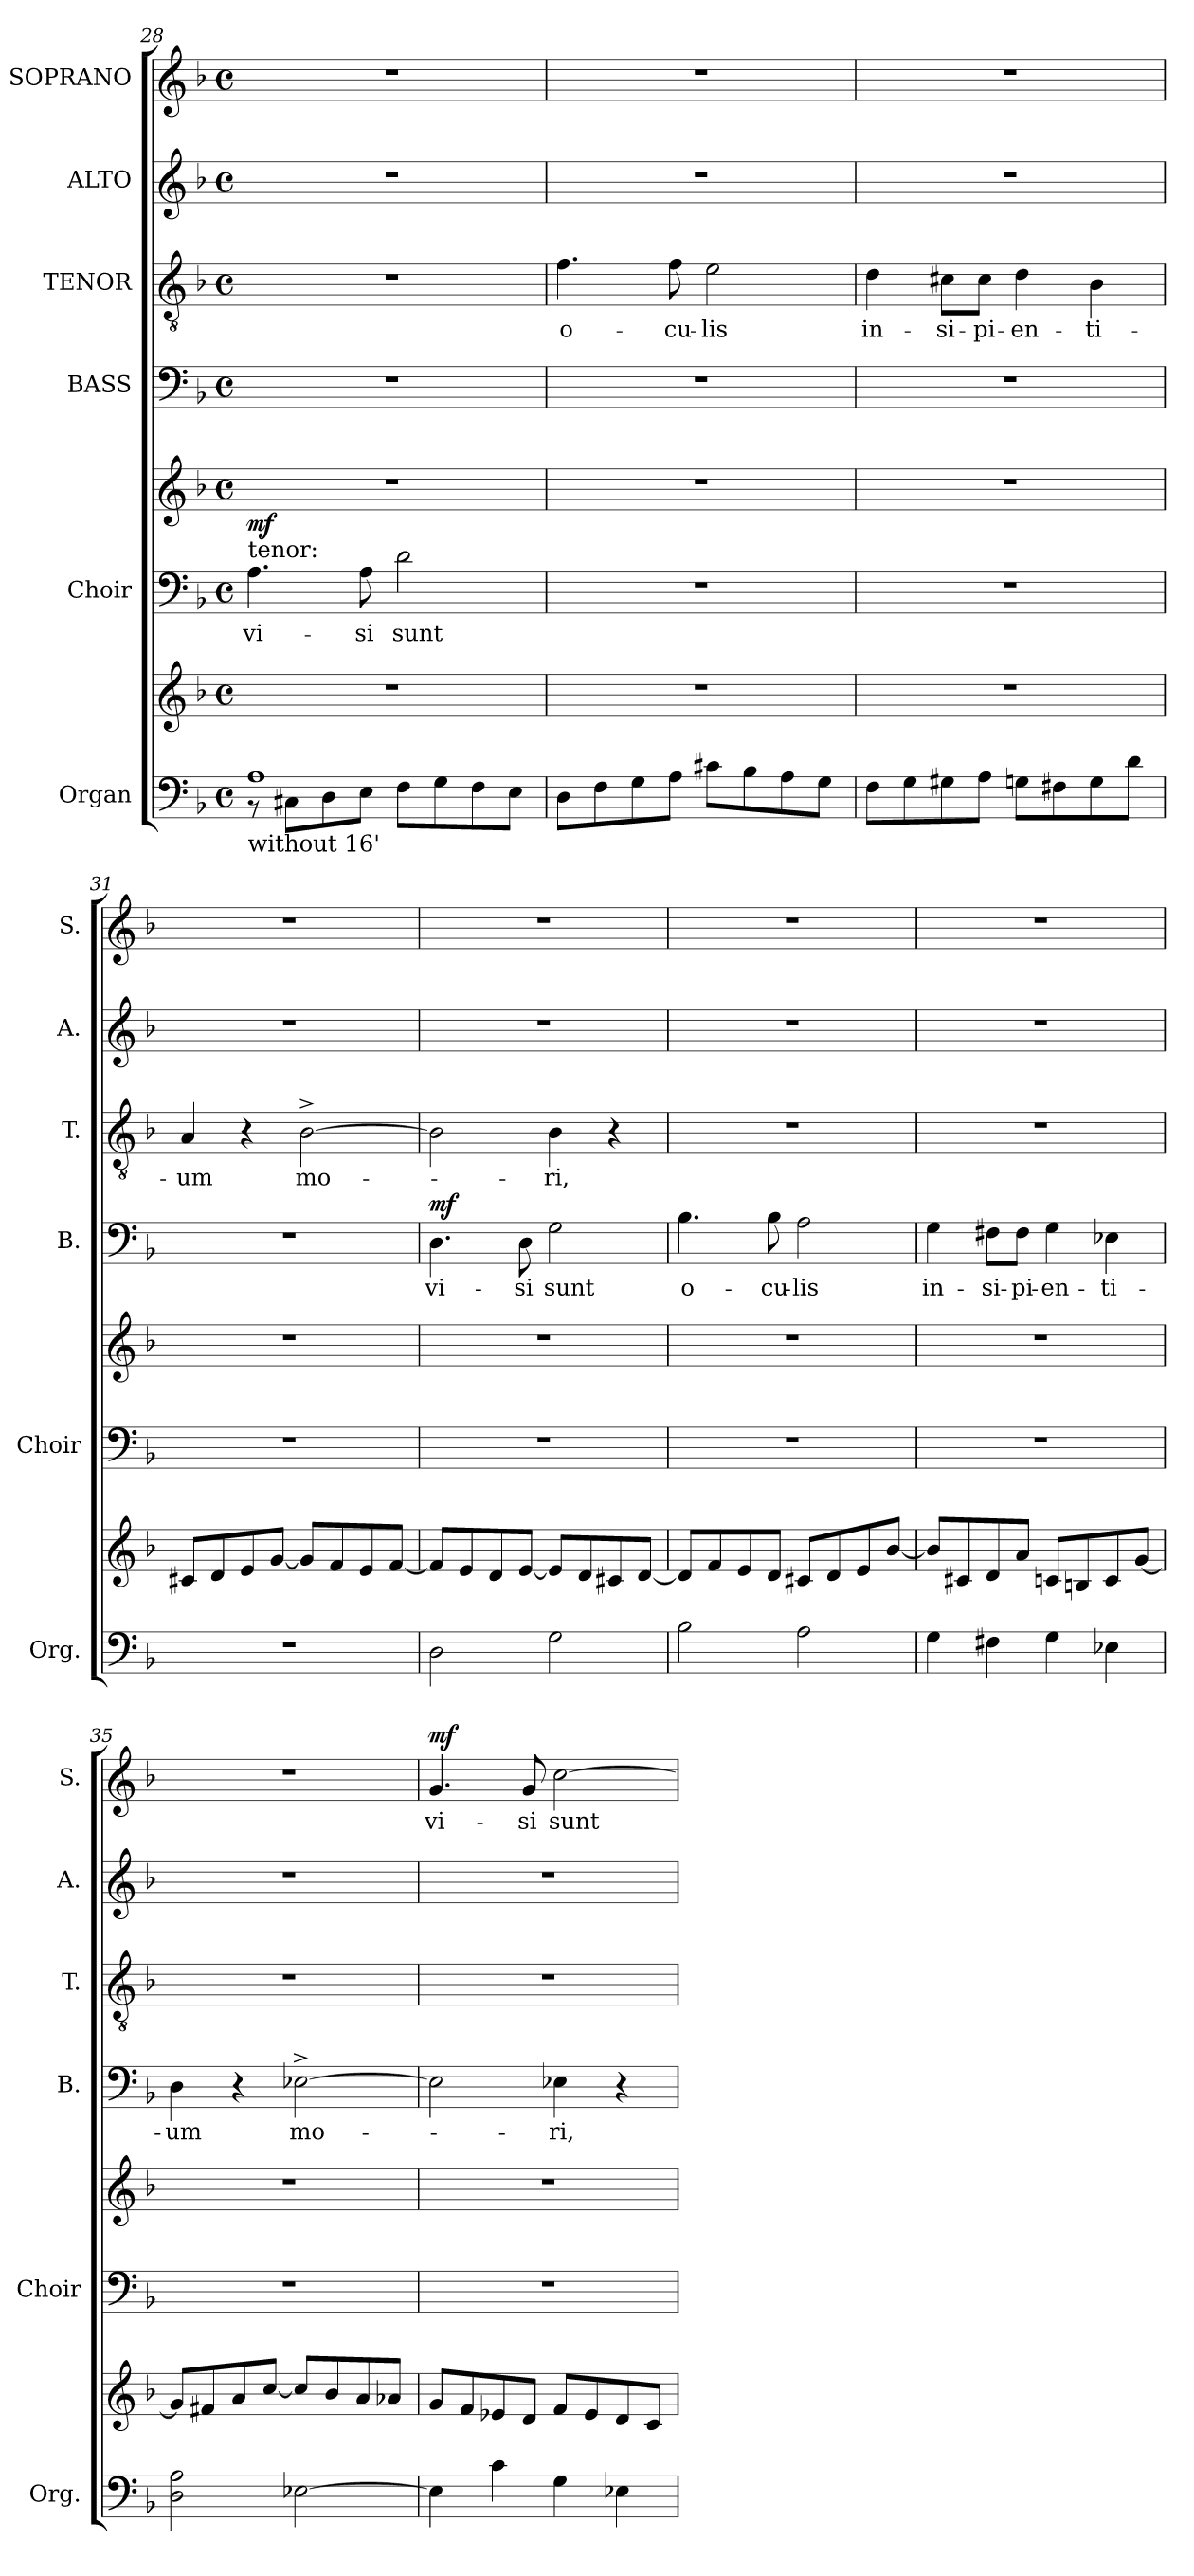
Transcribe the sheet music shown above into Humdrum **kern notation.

**kern	**kern	**kern	**text	**kern	**dynam	**kern	**text	**dynam	**kern	**text	**kern	**kern	**text	**dynam
*part6	*part6	*part5	*part5	*part5	*part5	*part4	*part4	*part4	*part3	*part3	*part2	*part1	*part1	*part1
*staff8	*staff7	*staff6	*staff6	*staff5	*staff5/6	*staff4	*staff4	*staff4	*staff3	*staff3	*staff2	*staff1	*staff1	*staff1
*I"Organ	*	*I"Choir	*	*	*	*I"BASS	*	*	*I"TENOR	*	*I"ALTO	*I"SOPRANO	*	*
*I'Org.	*	*I'Choir	*	*	*	*I'B.	*	*	*I'T.	*	*I'A.	*I'S.	*	*
*clefF4	*clefG2	*clefF4	*	*clefG2	*	*clefF4	*	*	*clefGv2	*	*clefG2	*clefG2	*	*
*	*	*	*	*	*	*	*	*	*ITrd7c12	*	*	*	*	*
*k[b-]	*k[b-]	*k[b-]	*	*k[b-]	*	*k[b-]	*	*	*k[b-]	*	*k[b-]	*k[b-]	*	*
*F:	*F:	*F:	*	*F:	*	*F:	*	*	*F:	*	*F:	*F:	*	*
*M4/4	*M4/4	*M4/4	*	*M4/4	*	*M4/4	*	*	*M4/4	*	*M4/4	*M4/4	*	*
*met(c)	*met(c)	*met(c)	*	*met(c)	*	*met(c)	*	*	*met(c)	*	*met(c)	*met(c)	*	*
=28	=28	=28	=28	=28	=28	=28	=28	=28	=28	=28	=28	=28	=28	=28
*^	*	*	*	*	*	*	*	*	*	*	*	*	*	*
!	!	!	!LO:TX:a:t=tenor&colon;	!	!	!	!	!	!	!	!	!	!	!	!
!LO:TX:b:t=without 16'	!	!	!	!	!	!	!	!	!	!	!	!	!	!	!
!	!	!	!	!LO:LY:b:color=#000000	!	!	!	!	!	!	!	!	!	!	!
1Ai	8r	1r	4.Ai\	vi-	1r	mf	1r	.	.	1r	.	1r	1r	.	.
.	8C#Xi\L	.	.	.	.	.	.	.	.	.	.	.	.	.	.
.	8Di\	.	.	.	.	.	.	.	.	.	.	.	.	.	.
!	!	!	!	!LO:LY:b:color=#000000	!	!	!	!	!	!	!	!	!	!	!
.	8Ei\J	.	8Ai\	-si	.	.	.	.	.	.	.	.	.	.	.
!	!	!	!	!LO:LY:b:color=#000000	!	!	!	!	!	!	!	!	!	!	!
.	8Fi\L	.	2di\	sunt	.	.	.	.	.	.	.	.	.	.	.
.	8Gi\	.	.	.	.	.	.	.	.	.	.	.	.	.	.
.	8Fi\	.	.	.	.	.	.	.	.	.	.	.	.	.	.
.	8Ei\J	.	.	.	.	.	.	.	.	.	.	.	.	.	.
*v	*v	*	*	*	*	*	*	*	*	*	*	*	*	*	*
!!LO:PB:g=z
=29	=29	=29	=29	=29	=29	=29	=29	=29	=29	=29	=29	=29	=29	=29
*^	*	*	*	*	*	*	*	*	*	*	*	*	*	*
!	!	!	!	!	!	!	!	!	!	!	!LO:LY:b:color=#000000	!	!	!	!
*v	*v	*	*	*	*	*	*	*	*	*	*	*	*	*	*
8Di\L	1r	1r	.	1r	.	1r	.	.	4.Fi\	o-	1r	1r	.	.
8Fi\	.	.	.	.	.	.	.	.	.	.	.	.	.	.
8Gi\	.	.	.	.	.	.	.	.	.	.	.	.	.	.
!	!	!	!	!	!	!	!	!	!	!LO:LY:b:color=#000000	!	!	!	!
8Ai\J	.	.	.	.	.	.	.	.	8Fi\	-cu-	.	.	.	.
!	!	!	!	!	!	!	!	!	!	!LO:LY:b:color=#000000	!	!	!	!
8c#Xi\L	.	.	.	.	.	.	.	.	2Ei\	-lis	.	.	.	.
8B-i\	.	.	.	.	.	.	.	.	.	.	.	.	.	.
8Ai\	.	.	.	.	.	.	.	.	.	.	.	.	.	.
8Gi\J	.	.	.	.	.	.	.	.	.	.	.	.	.	.
=30	=30	=30	=30	=30	=30	=30	=30	=30	=30	=30	=30	=30	=30	=30
!	!	!	!	!	!	!	!	!	!	!LO:LY:b:color=#000000	!	!	!	!
8Fi\L	1r	1r	.	1r	.	1r	.	.	4Di\	in-	1r	1r	.	.
8Gi\	.	.	.	.	.	.	.	.	.	.	.	.	.	.
!	!	!	!	!	!	!	!	!	!	!LO:LY:b:color=#000000	!	!	!	!
8G#Xi\	.	.	.	.	.	.	.	.	8C#Xi\L	-si-	.	.	.	.
!	!	!	!	!	!	!	!	!	!	!LO:LY:b:color=#000000	!	!	!	!
8Ai\J	.	.	.	.	.	.	.	.	8C#i\J	-pi-	.	.	.	.
!	!	!	!	!	!	!	!	!	!	!LO:LY:b:color=#000000	!	!	!	!
8Gni\L	.	.	.	.	.	.	.	.	4Di\	-en-	.	.	.	.
8F#Xi\	.	.	.	.	.	.	.	.	.	.	.	.	.	.
!	!	!	!	!	!	!	!	!	!	!LO:LY:b:color=#000000	!	!	!	!
8Gi\	.	.	.	.	.	.	.	.	4BB-i\	-ti-	.	.	.	.
8di\J	.	.	.	.	.	.	.	.	.	.	.	.	.	.
=31	=31	=31	=31	=31	=31	=31	=31	=31	=31	=31	=31	=31	=31	=31
!	!	!	!	!	!	!	!	!	!	!LO:LY:b:color=#000000	!	!	!	!
1r	8c#Xi/L	1r	.	1r	.	1r	.	.	4AAi/	-um	1r	1r	.	.
.	8di/	.	.	.	.	.	.	.	.	.	.	.	.	.
.	8ei/	.	.	.	.	.	.	.	4r	.	.	.	.	.
.	[8gi/J	.	.	.	.	.	.	.	.	.	.	.	.	.
!	!	!	!	!	!	!	!	!	!	!LO:LY:b:color=#000000	!	!	!	!
.	8gi/L]	.	.	.	.	.	.	.	[2BB-^i\	mo-	.	.	.	.
.	8fi/	.	.	.	.	.	.	.	.	.	.	.	.	.
.	8ei/	.	.	.	.	.	.	.	.	.	.	.	.	.
.	[8fi/J	.	.	.	.	.	.	.	.	.	.	.	.	.
=32	=32	=32	=32	=32	=32	=32	=32	=32	=32	=32	=32	=32	=32	=32
!	!	!	!	!	!	!	!LO:LY:b:color=#000000	!	!	!	!	!	!	!
2Di\	8fi/L]	1r	.	1r	.	4.Di\	vi-	mf	2BB-i\]	.	1r	1r	.	.
.	8ei/	.	.	.	.	.	.	.	.	.	.	.	.	.
.	8di/	.	.	.	.	.	.	.	.	.	.	.	.	.
!	!	!	!	!	!	!	!LO:LY:b:color=#000000	!	!	!	!	!	!	!
.	[8ei/J	.	.	.	.	8Di\	-si	.	.	.	.	.	.	.
!	!	!	!	!	!	!	!LO:LY:b:color=#000000	!	!	!	!	!	!	!
!	!	!	!	!	!	!	!	!	!	!LO:LY:b:color=#000000	!	!	!	!
2Gi\	8ei/L]	.	.	.	.	2Gi\	sunt	.	4BB-i\	-ri,	.	.	.	.
.	8di/	.	.	.	.	.	.	.	.	.	.	.	.	.
.	8c#Xi/	.	.	.	.	.	.	.	4r	.	.	.	.	.
.	[8di/J	.	.	.	.	.	.	.	.	.	.	.	.	.
=33	=33	=33	=33	=33	=33	=33	=33	=33	=33	=33	=33	=33	=33	=33
!	!	!	!	!	!	!	!LO:LY:b:color=#000000	!	!	!	!	!	!	!
2B-i\	8di/L]	1r	.	1r	.	4.B-i\	o-	.	1r	.	1r	1r	.	.
.	8fi/	.	.	.	.	.	.	.	.	.	.	.	.	.
.	8ei/	.	.	.	.	.	.	.	.	.	.	.	.	.
!	!	!	!	!	!	!	!LO:LY:b:color=#000000	!	!	!	!	!	!	!
.	8di/J	.	.	.	.	8B-i\	-cu-	.	.	.	.	.	.	.
!	!	!	!	!	!	!	!LO:LY:b:color=#000000	!	!	!	!	!	!	!
2Ai\	8c#Xi/L	.	.	.	.	2Ai\	-lis	.	.	.	.	.	.	.
.	8di/	.	.	.	.	.	.	.	.	.	.	.	.	.
.	8ei/	.	.	.	.	.	.	.	.	.	.	.	.	.
.	[8b-i/J	.	.	.	.	.	.	.	.	.	.	.	.	.
=34	=34	=34	=34	=34	=34	=34	=34	=34	=34	=34	=34	=34	=34	=34
!	!	!	!	!	!	!	!LO:LY:b:color=#000000	!	!	!	!	!	!	!
4Gi\	8b-i/L]	1r	.	1r	.	4Gi\	in-	.	1r	.	1r	1r	.	.
.	8c#Xi/	.	.	.	.	.	.	.	.	.	.	.	.	.
!	!	!	!	!	!	!	!LO:LY:b:color=#000000	!	!	!	!	!	!	!
4F#Xi\	8di/	.	.	.	.	8F#Xi\L	-si-	.	.	.	.	.	.	.
!	!	!	!	!	!	!	!LO:LY:b:color=#000000	!	!	!	!	!	!	!
.	8ai/J	.	.	.	.	8F#i\J	-pi-	.	.	.	.	.	.	.
!	!	!	!	!	!	!	!LO:LY:b:color=#000000	!	!	!	!	!	!	!
4Gi\	8cni/L	.	.	.	.	4Gi\	-en-	.	.	.	.	.	.	.
.	8Bni/	.	.	.	.	.	.	.	.	.	.	.	.	.
!	!	!	!	!	!	!	!LO:LY:b:color=#000000	!	!	!	!	!	!	!
4E-Xi\	8ci/	.	.	.	.	4E-Xi\	-ti-	.	.	.	.	.	.	.
.	[8gi/J	.	.	.	.	.	.	.	.	.	.	.	.	.
!!LO:LB:g=z
=35	=35	=35	=35	=35	=35	=35	=35	=35	=35	=35	=35	=35	=35	=35
!	!	!	!	!	!	!	!LO:LY:b:color=#000000	!	!	!	!	!	!	!
2Di\ 2Ai	8gi/L]	1r	.	1r	.	4Di\	-um	.	1r	.	1r	1r	.	.
.	8f#Xi/	.	.	.	.	.	.	.	.	.	.	.	.	.
.	8ai/	.	.	.	.	4r	.	.	.	.	.	.	.	.
.	[8cci/J	.	.	.	.	.	.	.	.	.	.	.	.	.
!	!	!	!	!	!	!	!LO:LY:b:color=#000000	!	!	!	!	!	!	!
[2E-Xi\	8cci/L]	.	.	.	.	[2E-X^i\	mo-	.	.	.	.	.	.	.
.	8b-i/	.	.	.	.	.	.	.	.	.	.	.	.	.
.	8ai/	.	.	.	.	.	.	.	.	.	.	.	.	.
.	8a-Xi/J	.	.	.	.	.	.	.	.	.	.	.	.	.
=36	=36	=36	=36	=36	=36	=36	=36	=36	=36	=36	=36	=36	=36	=36
!	!	!	!	!	!	!	!	!	!	!	!	!	!LO:LY:b:color=#000000	!
4E-i\]	8gi/L	1r	.	1r	.	2E-i\]	.	.	1r	.	1r	4.gi/	vi-	mf
.	8fi/	.	.	.	.	.	.	.	.	.	.	.	.	.
4ci\	8e-Xi/	.	.	.	.	.	.	.	.	.	.	.	.	.
!	!	!	!	!	!	!	!	!	!	!	!	!	!LO:LY:b:color=#000000	!
.	8di/J	.	.	.	.	.	.	.	.	.	.	8gi/	-si	.
!	!	!	!	!	!	!	!LO:LY:b:color=#000000	!	!	!	!	!	!	!
!	!	!	!	!	!	!	!	!	!	!	!	!	!LO:LY:b:color=#000000	!
4Gi\	8fi/L	.	.	.	.	4E-Xi\	-ri,	.	.	.	.	[2cci\	sunt	.
.	8e-i/	.	.	.	.	.	.	.	.	.	.	.	.	.
4E-Xi\	8di/	.	.	.	.	4r	.	.	.	.	.	.	.	.
.	8ci/J	.	.	.	.	.	.	.	.	.	.	.	.	.
=	=	=	=	=	=	=	=	=	=	=	=	=	=	=
*-	*-	*-	*-	*-	*-	*-	*-	*-	*-	*-	*-	*-	*-	*-
